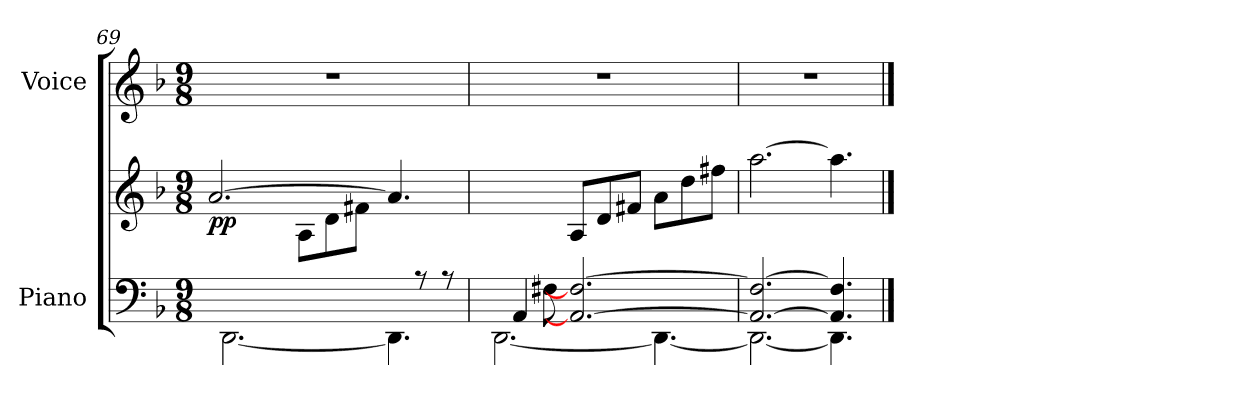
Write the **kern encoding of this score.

**kern	**kern	**dynam	**kern
*part2	*part2	*part2	*part1
*staff3	*staff2	*staff2/3	*staff1
*I"Piano	*	*	*I"Voice
*I'Pno	*	*	*
*clefF4	*clefG2	*	*clefG2
*k[b-]	*k[b-]	*	*k[b-]
*M9/8	*M9/8	*	*M9/8
=69	=69	=69	=69
*^	*^	*	*
!	!	!	!	!LO:DY:b	!
8DD/Lyy	[2.DD\	[2.a/	4.ryy	pp	8%9r
8AA/	.	.	.	.	.
8F#X/J	.	.	.	.	.
2ryy	.	.	8A\L	.	.
.	.	.	8d\	.	.
.	.	.	8f#X\J	.	.
.	4.DD\]	4.a/]	8a\yy	.	.
8r	.	.	4ryy	.	.
8r	.	.	.	.	.
*	*	*v	*v	*	*
=70	=70	=70	=70	=70
*^	*^	*	*	*
8DD/Lyy	[2.DD\	8ryy	4ryy	4.ryy	.	8%9r
[8AA/yy	.	4AA/	.	.	.	.
[8F#X/Jyy	.	.	8F#\	.	.	.
2.AA/_ 2.F#/_	.	2.ryy	2.ryy	8A/L	.	.
.	.	.	.	8d/	.	.
.	.	.	.	8f#X/J	.	.
.	4.DD\_	.	.	8a\L	.	.
.	.	.	.	8dd\	.	.
.	.	.	.	8ff#X\J	.	.
*	*v	*v	*v	*	*	*
=71	=71	=71	=71	=71
2.AA/_ 2.F#/_	2.DD\_	[2.aa\	.	8%9r
4.AA/] 4.F#/]	4.DD\]	4.aa\]	.	.
*v	*v	*	*	*
==	==	==	==
*-	*-	*-	*-
